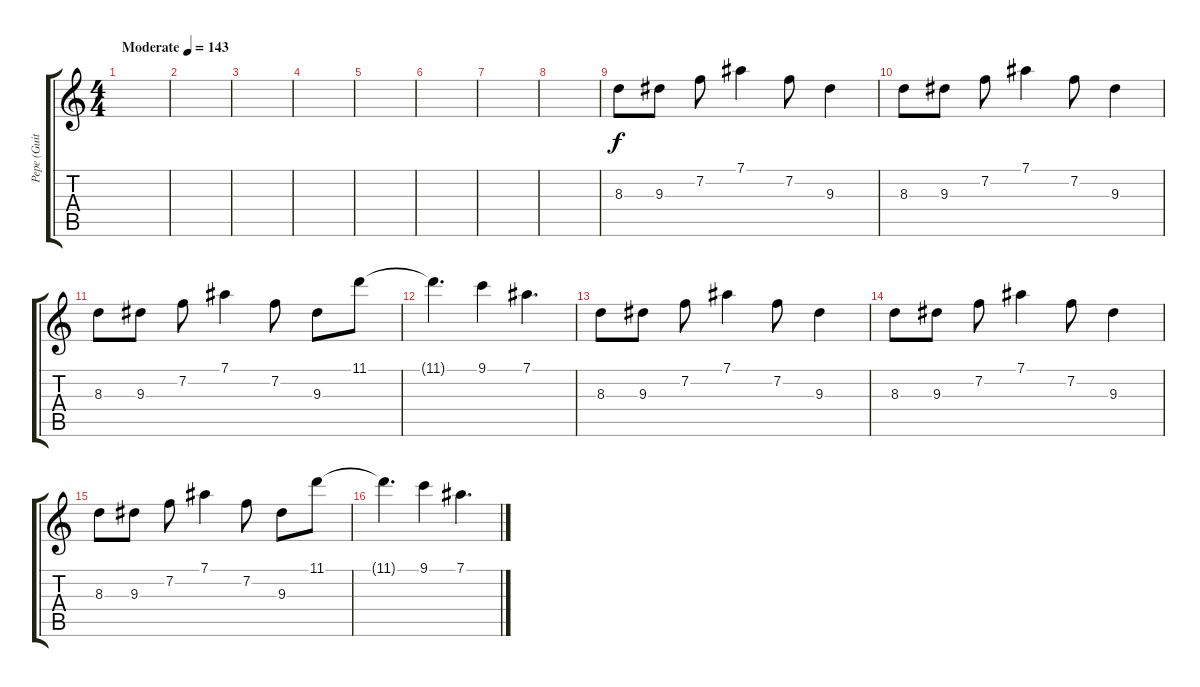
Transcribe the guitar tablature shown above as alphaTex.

\track ("Pepe (Guitarra)" "Pepe (Guit") {instrument distortionguitar}
\staff {score tabs}
\tuning (Eb4 Bb3 Gb3 Db3 Ab2 Eb2) {hide}
\ts (4 4)
\tempo (143 "Moderate")
\clef g2
\ks c
|
|
|
|
|
|
|
|
8.3.8{instrument electricguitarjazz} 9.3.8 7.2.8 7.1.4 7.2.8 9.3.4 |
8.3.8 9.3.8 7.2.8 7.1.4 7.2.8 9.3.4 |
8.3.8 9.3.8 7.2.8 7.1.4 7.2.8 9.3.8 11.1.8 |
11.1{t}.4{d} 9.1.4 7.1.4{d} |
8.3.8{instrument electricguitarjazz} 9.3.8 7.2.8 7.1.4 7.2.8 9.3.4 |
8.3.8 9.3.8 7.2.8 7.1.4 7.2.8 9.3.4 |
8.3.8 9.3.8 7.2.8 7.1.4 7.2.8 9.3.8 11.1.8 |
11.1{t}.4{d} 9.1.4 7.1.4{d}
